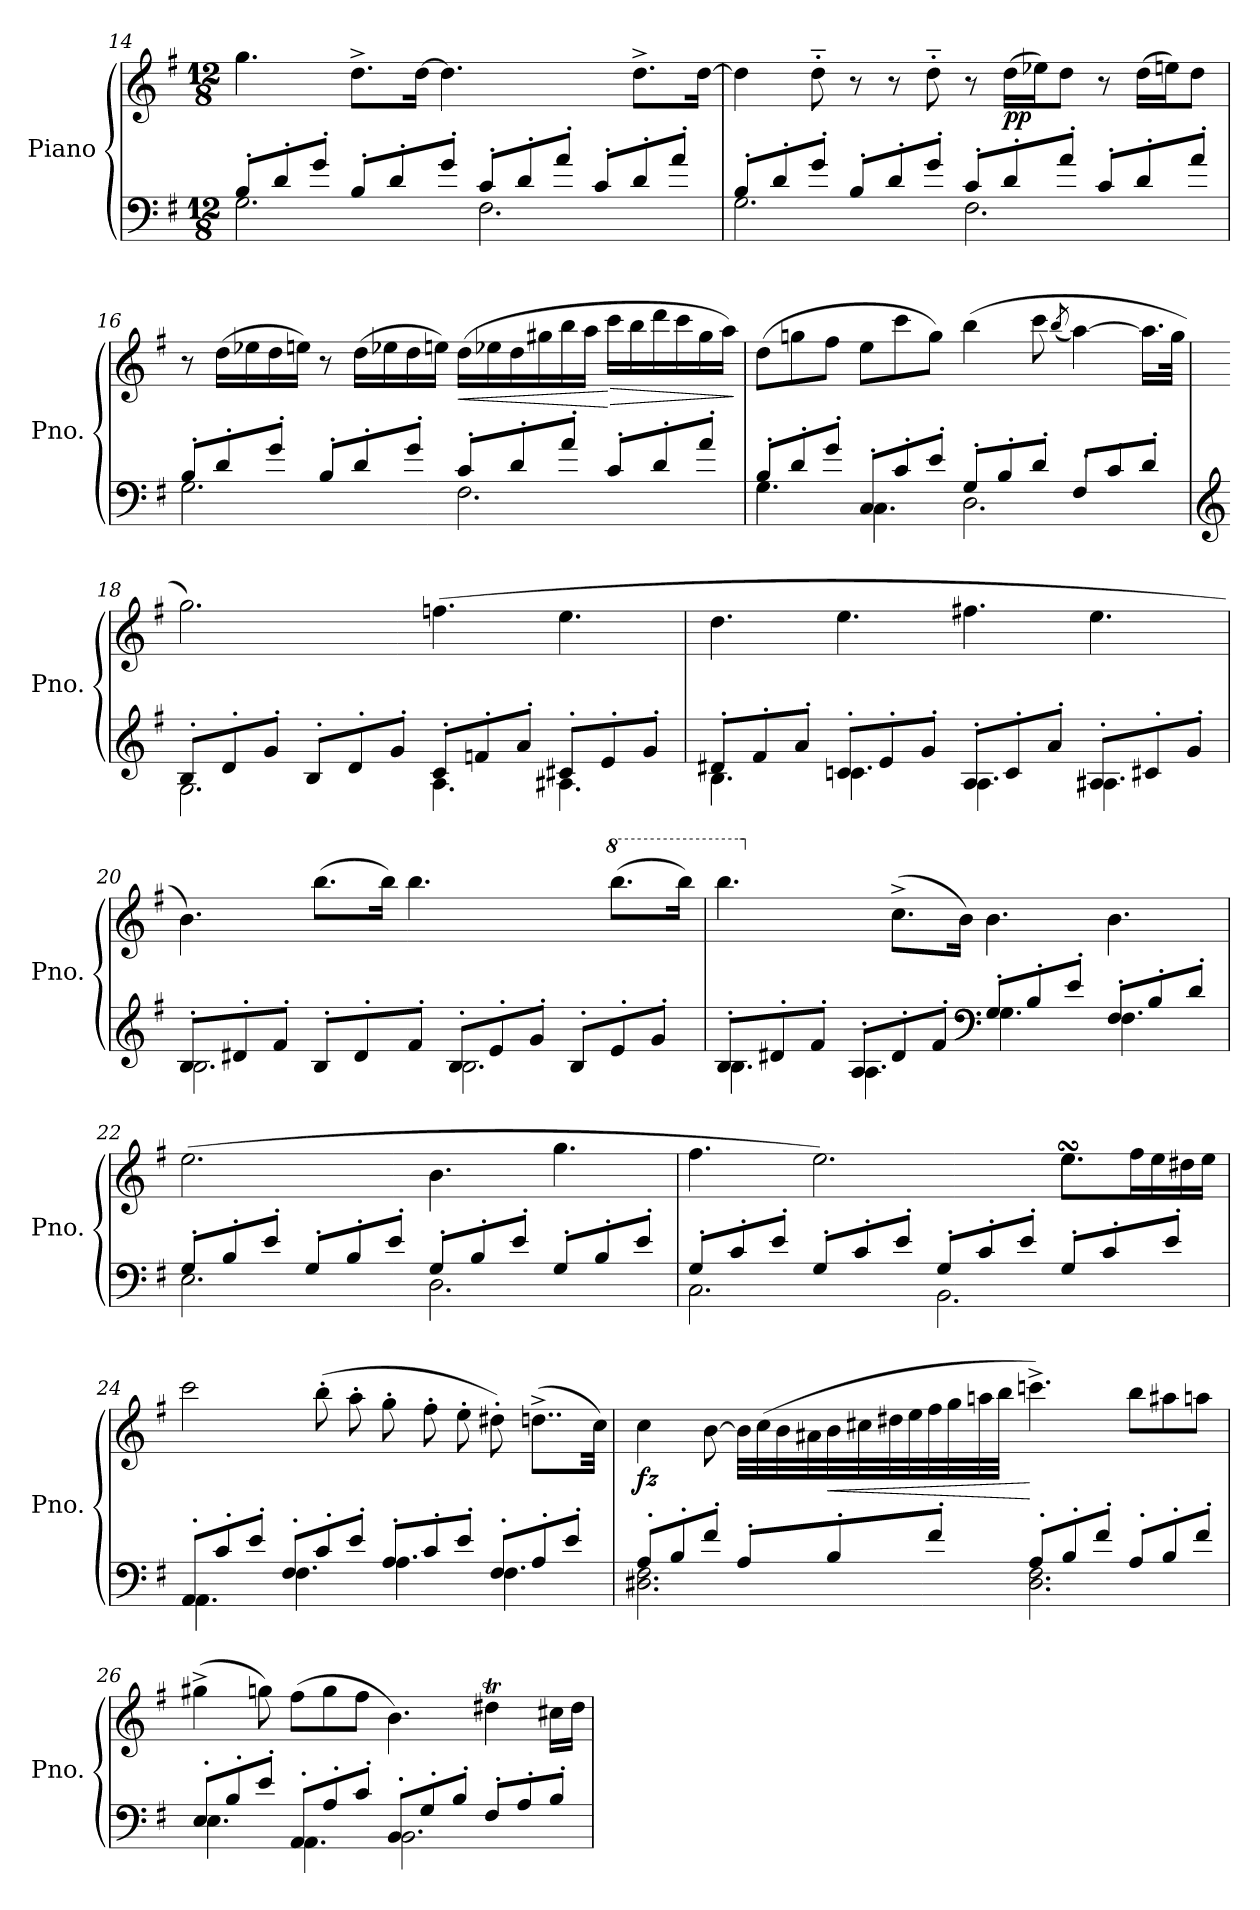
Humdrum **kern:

**kern	**kern	**dynam
*part1	*part1	*part1
*staff2	*staff1	*staff1/2
*I"Piano	*	*
*I'Pno.	*	*
*clefF4	*clefG2	*
*k[f#]	*k[f#]	*
*M12/8	*M12/8	*
=14	=14	=14
*^	*	*
8B'/L	2.G\	4.gg\	.
8d'/	.	.	.
8g'/J	.	.	.
8B'/L	.	8.dd^\L	.
8d'/	.	.	.
.	.	[16dd\Jk	.
8g'/J	.	4.dd\]	.
8c'/L	2.F#\	.	.
8d'/	.	.	.
8a'/J	.	4ryy	.
8c'/L	.	.	.
8d'/	.	8.dd^\L	.
8a'/J	.	.	.
.	.	[16dd\Jk	.
=15	=15	=15	=15
8B'/L	2.G\	4dd\]	.
8d'/	.	.	.
8g'/J	.	8dd'~\	.
8B'/L	.	8r	.
8d'/	.	8r	.
8g'/J	.	8dd'~\	.
8c'/L	2.F#\	8r	.
!	!	!	!LO:DY:b
8d'/	.	(16dd\LL	pp
.	.	16ee-X\J)	.
8a'/J	.	8dd\J	.
8c'/L	.	8r	.
8d'/	.	(16dd\LL	.
.	.	16een\J)	.
8a'/J	.	8dd\J	.
=16	=16	=16	=16
8B'/L	2.G\	8r	.
8d'/	.	(16dd\LL	.
.	.	16ee-X\	.
8g'/J	.	16dd\	.
.	.	16een\JJ)	.
8B'/L	.	8r	.
8d'/	.	(16dd\LL	.
.	.	16ee-X\	.
8g'/J	.	16dd\	.
.	.	16een\JJ)	.
!	!	!	!LO:HP:b
8c'/L	2.F#\	(16dd\LL	<
.	.	16ee-X\	.
8d'/	.	16dd\	.
.	.	16gg#X\	.
8a'/J	.	16bb\	.
.	.	16aa\JJ	.
!	!	!	!LO:HP:n=1:b
8c'/L	.	16ccc\LL	[ >
.	.	16bb\	.
8d'/	.	16ddd\	.
.	.	16ccc\	.
8a'/J	.	16gg#\	.
.	.	16aa\JJ)	.
*v	*v	*	*
.	.	]
=17	=17	=17
*^	*	*
8B'/L	4.G\	(8dd\L	.
8d'/	.	8ggn\	.
8g'/J	.	8ff#\J	.
8C'/L	4.C\	8ee\L	.
8c'/	.	8ccc\	.
8e'/J	.	8gg\J)	.
8G'/L	2.D\	(4bb\	.
8B'/	.	.	.
8d'/J	.	8ccc\	.
.	.	(8qbb/	.
8F#'/L	.	[4aa\)	.
8c'/	.	.	.
8d'/J	.	16.aa\LL]	.
.	.	32gg\JJk	.
=18	=18	=18	=18
*clefG2	*	*	*
8B'>/L	2.G\	2.gg\)	.
8d'>/	.	.	.
8g'>/J	.	.	.
8B'>/L	.	.	.
8d'>/	.	.	.
8g'>/J	.	.	.
8c'>/L	4.A\	(4.ffn\	.
8fn'>/	.	.	.
8a'>/J	.	.	.
8c#X'>/L	4.A#X\	4.ee\	.
8e'>/	.	.	.
8g'>/J	.	.	.
=19	=19	=19	=19
8d#X'/L	4.B\	4.dd\	.
8f#'/	.	.	.
8a'/J	.	.	.
8cn'/L	4.c\	4.ee\	.
8e'/	.	.	.
8g'/J	.	.	.
8A'/L	4.A\	4.ff#X\	.
8c'/	.	.	.
8a'/J	.	.	.
8A#X'/L	4.A#\	4.ee\	.
8c#X'/	.	.	.
8g'/J	.	.	.
=20	=20	=20	=20
8B'/L	2.B\	4.b\)	.
8d#X'/	.	.	.
8f#'/J	.	.	.
8B'/L	.	(8.bb\L	.
8d#'/	.	.	.
.	.	16bb\Jk)	.
8f#'/J	.	4.bb\	.
8B'/L	2.B\	.	.
8e'/	.	.	.
8g'/J	.	4ryy	.
8B'/L	.	.	.
*	*	*8va	*
8e'/	.	(8.bbb\L	.
8g'/J	.	.	.
.	.	16bbb\Jk)	.
=21	=21	=21	=21
8B'/L	4.B\	4.bbb\	.
8d#X'/	.	.	.
8f#'/J	.	.	.
*	*	*X8va	*
8A'/L	4.A\	8ryy	.
8d#'/	.	(8.cc^\L	.
8f#'/J	.	.	.
.	.	16b\Jk)	.
*clefF4	*	*	*
8G'/L	4.G\	4.b\	.
8B'/	.	.	.
8e'/J	.	.	.
8F#'/L	4.F#\	4.b\	.
8B'/	.	.	.
8d#'/J	.	.	.
=22	=22	=22	=22
!	!	!	!LO:DY:b=2
!	!	!	!LO:DY:n=1:b
8G'/L	2.E\	(2.ee\	pp mf
8B'/	.	.	.
8e'/J	.	.	.
8G'/L	.	.	.
8B'/	.	.	.
8e'/J	.	.	.
8G'/L	2.D\	4.b\	.
8B'/	.	.	.
8e'/J	.	.	.
8G'/L	.	4.gg\	.
8B'/	.	.	.
8e'/J	.	.	.
=23	=23	=23	=23
*	*	*^	*
8G'/L	2.C\	4.ff#\	8ryy	.
*	*	*v	*v	*
8c'/	.	.	.
8e'/J	.	.	.
8G'/L	.	2.ee\)	.
8c'/	.	.	.
8e'/J	.	.	.
8G'/L	2.BB\	.	.
8c'/	.	.	.
8e'/J	.	.	.
*	*	*^	*
8G'/L	.	4.eesSSS\	8.ee\L	.
8c'/	.	.	.	.
*	*	*	*Xtuplet	*
.	.	.	24ff#\L	.
.	.	.	24ee\	.
8e'/J	.	.	.	.
.	.	.	24dd#X\	.
.	.	.	16ee\JJ	.
*	*	*v	*v	*
=24	=24	=24	=24
8AA'/L	4.AA\	2ccc\	.
8c'/	.	.	.
8e'/J	.	.	.
8F#'/L	4.F#\	.	.
8c'/	.	(8bb'\	.
8e'/J	.	8aa'\	.
8A'/L	4.A\	8gg'\	.
8c'/	.	8ff#'\	.
8e'/J	.	8ee'\	.
8F#'/L	4.F#\	8dd#X'\)	.
8A'/	.	(8..ddn^\L	.
8e'/J	.	.	.
.	.	32cc\Jkk)	.
=25	=25	=25	=25
!	!	!	!LO:DY:b
8A'/L	2.D#X\ 2.F#\	4cc\	fz
8B'/	.	.	.
8f#'/J	.	[8b\	.
8A'/L	.	32b\LLL]	.
.	.	(32cc\	.
.	.	32b\	.
.	.	32a#X\	.
!	!	!	!LO:HP:b
8B'/	.	32b\	<
.	.	32cc#X\	.
.	.	32dd#X\	.
.	.	32ee\	.
8f#'/J	.	32ff#\	.
.	.	32gg\	.
.	.	32aan\	.
.	.	32bb\JJJ	.
8A'/L	2.D#\ 2.F#\	4.cccn^\)	[
8B'/	.	.	.
8f#'/J	.	.	.
8A'/L	.	8bb\L	.
8B'/	.	8aa#X\	.
8f#'/J	.	8aan\J	.
=26	=26	=26	=26
8E'/L	4.E\	(4gg#X^\	.
8B'/	.	.	.
8e'/J	.	8ggn\)	.
8AA'/L	4.AA\	(8ff#\L	.
8A'/	.	8gg\	.
8c'/J	.	8ff#\J	.
8BB'/L	2.BB\	4.b\)	.
8G'/	.	.	.
8B'/J	.	.	.
8F#'/L	.	4dd#Xt\	.
8A'/	.	.	.
8B'/J	.	16cc#X\LL	.
.	.	16dd#\JJ	.
*v	*v	*	*
=	=	=
*-	*-	*-
